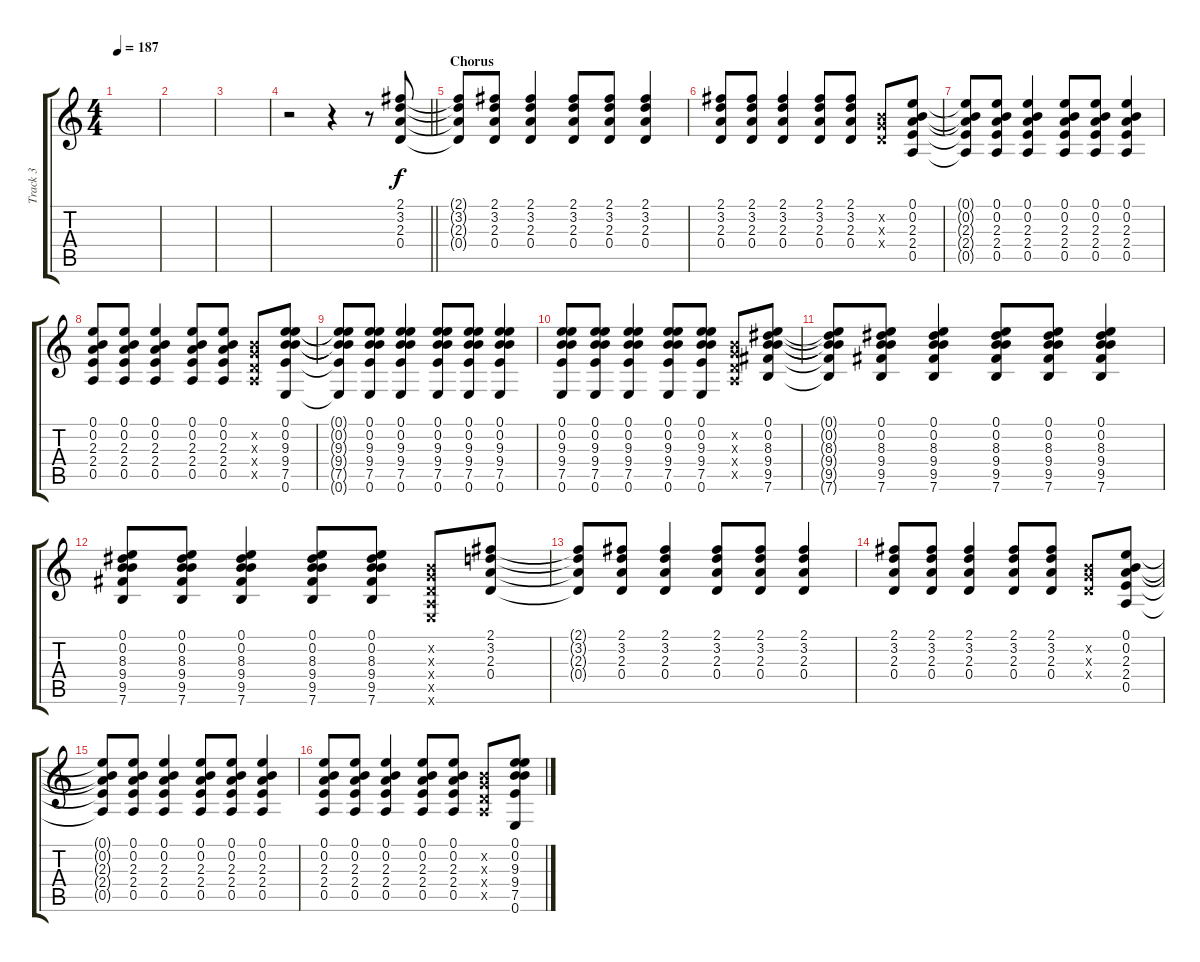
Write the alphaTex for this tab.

\track ("Track 3" "Track 3") {instrument distortionguitar}
\staff {score tabs}
\tuning (E4 B3 G3 D3 A2 E2) {hide}
\ts (4 4)
\tempo 187
\clef g2
\ks c
|
|
|
\barLineRight lightlight
r.2 r.4 r.8 (2.1 3.2 2.3 0.4).8 |
\section ("" "Chorus")
(2.1{t} 3.2{t} 2.3{t} 0.4{t}).8 (2.1 3.2 2.3 0.4).8 (2.1 3.2 2.3 0.4).4 (2.1 3.2 2.3 0.4).8 (2.1 3.2 2.3 0.4).8 (2.1 3.2 2.3 0.4).4 |
(2.1 3.2 2.3 0.4).8 (2.1 3.2 2.3 0.4).8 (2.1 3.2 2.3 0.4).4 (2.1 3.2 2.3 0.4).8 (2.1 3.2 2.3 0.4).8 (0.2{x} 0.3{x} 0.4{x}).8 (0.1 0.2 2.3 2.4 0.5).8 |
(0.1{t} 0.2{t} 2.3{t} 2.4{t} 0.5{t}).8 (0.1 0.2 2.3 2.4 0.5).8 (0.1 0.2 2.3 2.4 0.5).4 (0.1 0.2 2.3 2.4 0.5).8 (0.1 0.2 2.3 2.4 0.5).8 (0.1 0.2 2.3 2.4 0.5).4 |
(0.1 0.2 2.3 2.4 0.5).8 (0.1 0.2 2.3 2.4 0.5).8 (0.1 0.2 2.3 2.4 0.5).4 (0.1 0.2 2.3 2.4 0.5).8 (0.1 0.2 2.3 2.4 0.5).8 (0.2{x} 0.3{x} 0.4{x} 0.5{x}).8 (0.1 0.2 9.3 9.4 7.5 0.6).8 |
(0.1{t} 0.2{t} 9.3{t} 9.4{t} 7.5{t} 0.6{t}).8 (0.1 0.2 9.3 9.4 7.5 0.6).8 (0.1 0.2 9.3 9.4 7.5 0.6).4 (0.1 0.2 9.3 9.4 7.5 0.6).8 (0.1 0.2 9.3 9.4 7.5 0.6).8 (0.1 0.2 9.3 9.4 7.5 0.6).4 |
(0.1 0.2 9.3 9.4 7.5 0.6).8 (0.1 0.2 9.3 9.4 7.5 0.6).8 (0.1 0.2 9.3 9.4 7.5 0.6).4 (0.1 0.2 9.3 9.4 7.5 0.6).8 (0.1 0.2 9.3 9.4 7.5 0.6).8 (0.2{x} 0.3{x} 0.4{x} 0.5{x}).8 (0.1 0.2 8.3 9.4 9.5 7.6).8 |
(0.1{t} 0.2{t} 8.3{t} 9.4{t} 9.5{t} 7.6{t}).8 (0.1 0.2 8.3 9.4 9.5 7.6).8 (0.1 0.2 8.3 9.4 9.5 7.6).4 (0.1 0.2 8.3 9.4 9.5 7.6).8 (0.1 0.2 8.3 9.4 9.5 7.6).8 (0.1 0.2 8.3 9.4 9.5 7.6).4 |
(0.1 0.2 8.3 9.4 9.5 7.6).8 (0.1 0.2 8.3 9.4 9.5 7.6).8 (0.1 0.2 8.3 9.4 9.5 7.6).4 (0.1 0.2 8.3 9.4 9.5 7.6).8 (0.1 0.2 8.3 9.4 9.5 7.6).8 (0.2{x} 0.3{x} 0.4{x} 0.5{x} 0.6{x}).8 (2.1 3.2 2.3 0.4).8 |
(2.1{t} 3.2{t} 2.3{t} 0.4{t}).8 (2.1 3.2 2.3 0.4).8 (2.1 3.2 2.3 0.4).4 (2.1 3.2 2.3 0.4).8 (2.1 3.2 2.3 0.4).8 (2.1 3.2 2.3 0.4).4 |
(2.1 3.2 2.3 0.4).8 (2.1 3.2 2.3 0.4).8 (2.1 3.2 2.3 0.4).4 (2.1 3.2 2.3 0.4).8 (2.1 3.2 2.3 0.4).8 (0.2{x} 0.3{x} 0.4{x}).8 (0.1 0.2 2.3 2.4 0.5).8 |
(0.1{t} 0.2{t} 2.3{t} 2.4{t} 0.5{t}).8 (0.1 0.2 2.3 2.4 0.5).8 (0.1 0.2 2.3 2.4 0.5).4 (0.1 0.2 2.3 2.4 0.5).8 (0.1 0.2 2.3 2.4 0.5).8 (0.1 0.2 2.3 2.4 0.5).4 |
(0.1 0.2 2.3 2.4 0.5).8 (0.1 0.2 2.3 2.4 0.5).8 (0.1 0.2 2.3 2.4 0.5).4 (0.1 0.2 2.3 2.4 0.5).8 (0.1 0.2 2.3 2.4 0.5).8 (0.2{x} 0.3{x} 0.4{x} 0.5{x}).8 (0.1 0.2 9.3 9.4 7.5 0.6).8
